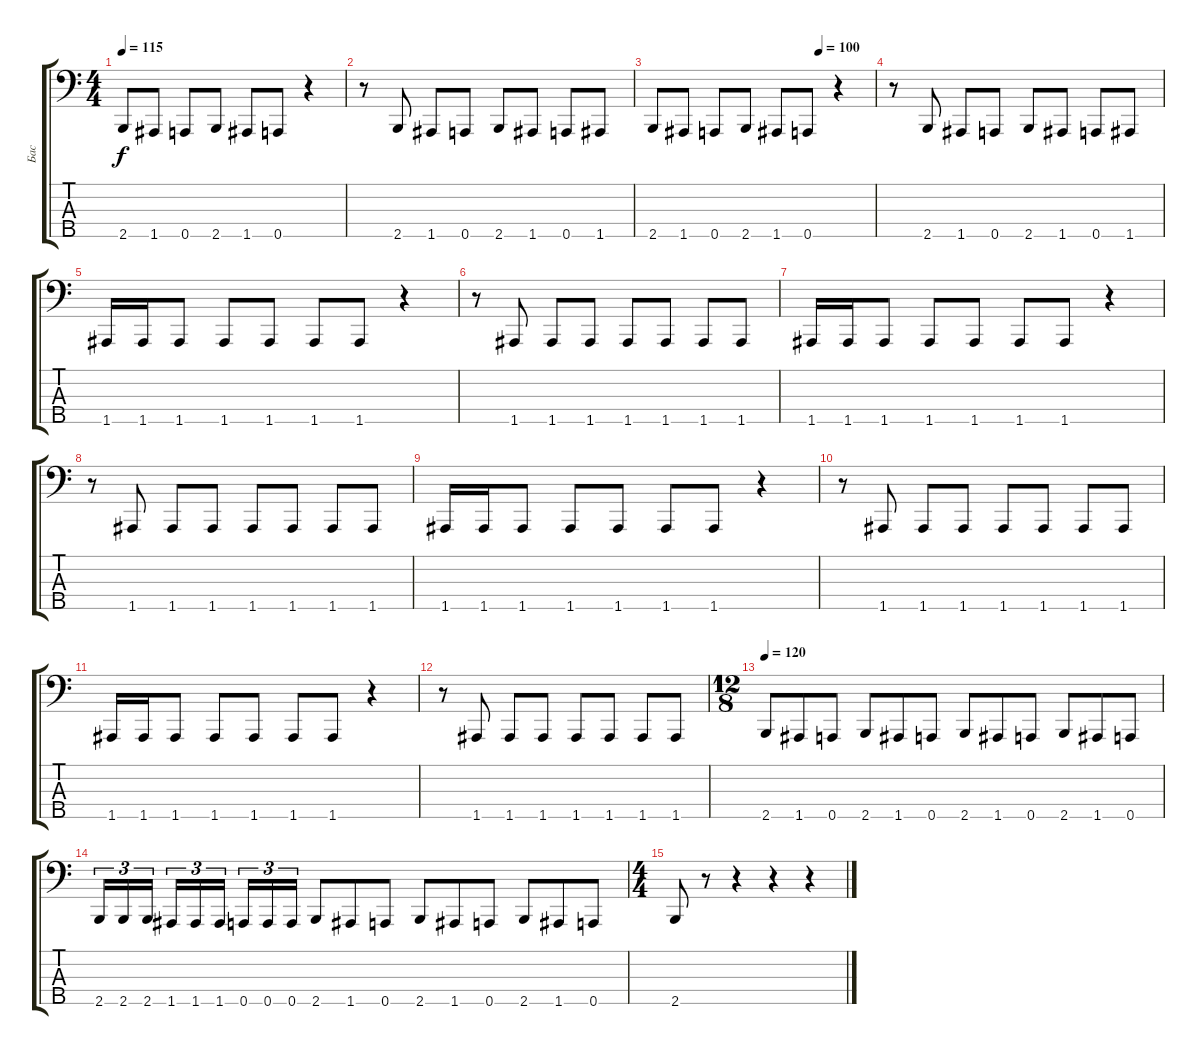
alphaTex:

\track ("Бас" "Бас") {instrument slapbass2}
\staff {score tabs}
\tuning (G2 D2 A1 E1 A0) {hide}
\ts (4 4)
\tempo 115
\clef f4
\ks c
2.5.8{dy f} 1.5.8 0.5.8 2.5.8 1.5.8 0.5.8 r.4 |
r.8 2.5.8 1.5.8 0.5.8 2.5.8 1.5.8 0.5.8 1.5.8 |
\tempo (100 0.75)
2.5.8 1.5.8 0.5.8 2.5.8 1.5.8 0.5.8 r.4 |
r.8 2.5.8 1.5.8 0.5.8 2.5.8 1.5.8 0.5.8 1.5.8 |
1.5.16 1.5.16 1.5.8 1.5.8 1.5.8 1.5.8 1.5.8 r.4 |
r.8 1.5.8 1.5.8 1.5.8 1.5.8 1.5.8 1.5.8 1.5.8 |
1.5.16 1.5.16 1.5.8 1.5.8 1.5.8 1.5.8 1.5.8 r.4 |
r.8 1.5.8 1.5.8 1.5.8 1.5.8 1.5.8 1.5.8 1.5.8 |
1.5.16 1.5.16 1.5.8 1.5.8 1.5.8 1.5.8 1.5.8 r.4 |
r.8 1.5.8 1.5.8 1.5.8 1.5.8 1.5.8 1.5.8 1.5.8 |
1.5.16 1.5.16 1.5.8 1.5.8 1.5.8 1.5.8 1.5.8 r.4 |
r.8 1.5.8 1.5.8 1.5.8 1.5.8 1.5.8 1.5.8 1.5.8 |
\ts (12 8)
\tempo 120
2.5.8 1.5.8 0.5.8 2.5.8 1.5.8 0.5.8 2.5.8 1.5.8 0.5.8 2.5.8 1.5.8 0.5.8 |
2.5.16{tu (3 2)} 2.5.16{tu (3 2)} 2.5.16{tu (3 2) beam splitsecondary} 1.5.16{tu (3 2)} 1.5.16{tu (3 2)} 1.5.16{tu (3 2) beam splitsecondary} 0.5.16{tu (3 2)} 0.5.16{tu (3 2)} 0.5.16{tu (3 2)} 2.5.8 1.5.8 0.5.8 2.5.8 1.5.8 0.5.8 2.5.8 1.5.8 0.5.8 |
\ts (4 4)
2.5.8 r.8 r.4 r.4 r.4
